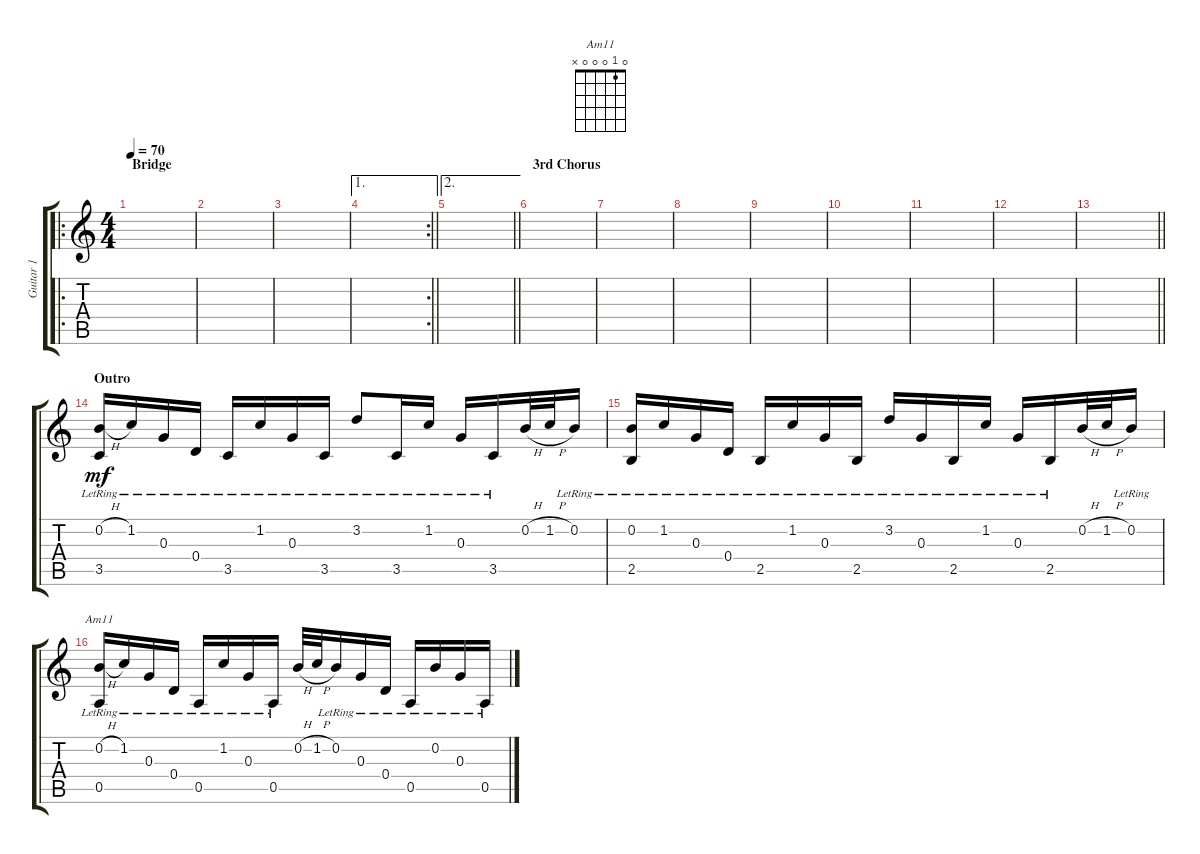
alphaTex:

\track ("Guitar 1" "Guitar 1") {instrument electricguitarjazz}
\staff {score tabs}
\tuning (E4 B3 G3 D3 A2 D2) {hide}
\chord ("Am11" 0 1 0 0 0 x)
\ro
\ts (4 4)
\section ("" "Bridge")
\tempo 70
\clef g2
\ks c
|
|
|
\ae 1
\rc 2
\barLineRight lightlight
|
\ae 2
\barLineRight lightlight
|
\section ("" "3rd Chorus")
|
|
|
|
|
|
|
\barLineRight lightlight
|
\section ("" "Outro")
(0.2{h} 3.5{lr}).16{dy mf} 1.2{lr}.16 0.3{lr}.16 0.4{lr}.16 3.5{lr}.16 1.2{lr}.16 0.3{lr}.16 3.5{lr}.16 3.2{lr}.8 3.5{lr}.16 1.2{lr}.16 0.3{lr}.16 3.5{lr}.16 0.2{h}.32 1.2{h}.32 0.2{lr}.16 |
(0.2{lr} 2.5{lr}).16 1.2{lr}.16 0.3{lr}.16 0.4{lr}.16 2.5{lr}.16 1.2{lr}.16 0.3{lr}.16 2.5{lr}.16 3.2{lr}.16 0.3{lr}.16 2.5{lr}.16 1.2{lr}.16 0.3{lr}.16 2.5{lr}.16 0.2{h}.32 1.2{h}.32 0.2{lr}.16 |
(0.2{h} 0.5{lr}).16{ch "Am11"} 1.2{lr}.16 0.3{lr}.16 0.4{lr}.16 0.5{lr}.16 1.2{lr}.16 0.3{lr}.16 0.5{lr}.16 0.2{h}.32 1.2{h}.32 0.2{lr}.16 0.3{lr}.16 0.4{lr}.16 0.5{lr}.16 0.2{lr}.16 0.3{lr}.16 0.5{lr}.16
